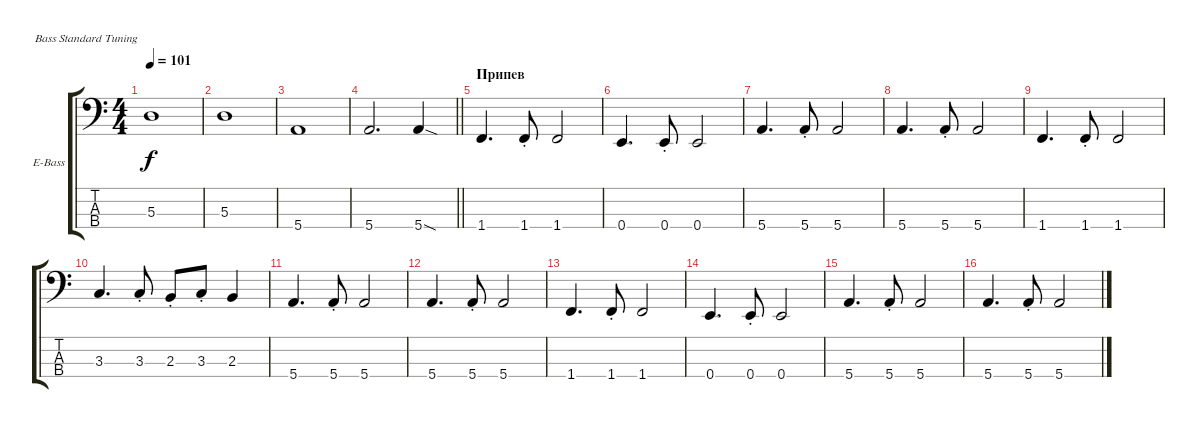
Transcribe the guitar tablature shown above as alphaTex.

\bracketExtendMode groupsimilarinstruments
\firstSystemTrackNameOrientation horizontal
\otherSystemsTrackNameOrientation horizontal
\track ("басс" "E-Bass") {instrument electricbassfinger}
\staff {score tabs}
\tuning (G2 D2 A1 E1)
\ts (4 4)
\tempo 101
\clef f4
\ks c
5.3.1{dy f} |
5.3.1 |
5.4.1 |
\barLineRight lightlight
5.4.2{d} 5.4{sod}.4 |
\section ("" "Припев")
1.4.4{d} 1.4{st}.8 1.4.2 |
0.4.4{d} 0.4{st}.8 0.4.2 |
5.4.4{d} 5.4{st}.8 5.4.2 |
5.4.4{d} 5.4{st}.8 5.4.2 |
1.4.4{d} 1.4{st}.8 1.4.2 |
3.3.4{d} 3.3{st}.8 2.3{st}.8 3.3{st}.8 2.3.4 |
5.4.4{d} 5.4{st}.8 5.4.2 |
5.4.4{d} 5.4{st}.8 5.4.2 |
1.4.4{d} 1.4{st}.8 1.4.2 |
0.4.4{d} 0.4{st}.8 0.4.2 |
5.4.4{d} 5.4{st}.8 5.4.2 |
5.4.4{d} 5.4{st}.8 5.4.2
